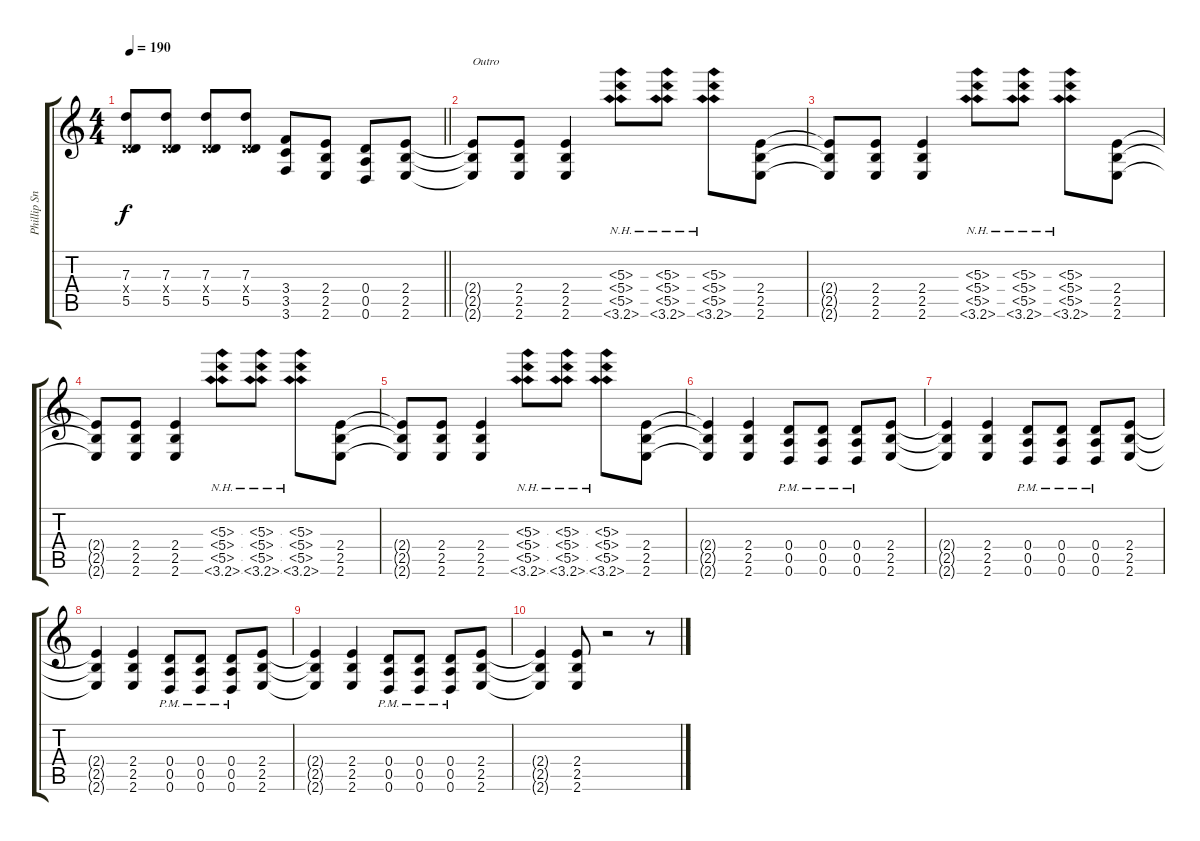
\track ("Phillip Sneed | Rhythm" "Phillip Sn") {instrument overdrivenguitar}
\staff {score tabs}
\tuning (E4 B3 G3 D3 A2 D2) {hide}
\ts (4 4)
\tempo 190
\clef g2
\barLineRight lightlight
\ks c
(7.3 0.4{x} 5.5).8{dy f} (7.3 0.4{x} 5.5).8 (7.3 0.4{x} 5.5).8 (7.3 0.4{x} 5.5).8 (3.4 3.5 3.6).8 (2.4 2.5 2.6).8 (0.4 0.5 0.6).8 (2.4 2.5 2.6).8 |
(2.4{t} 2.5{t} 2.6{t}).8{txt "Outro"} (2.4 2.5 2.6).8 (2.4 2.5 2.6).4 (5.3{nh} 5.4{nh} 5.5{nh} 3.6{nh}).8 (5.3{nh} 5.4{nh} 5.5{nh} 3.6{nh}).8 (5.3{nh} 5.4{nh} 5.5{nh} 3.6{nh}).8 (2.4 2.5 2.6).8 |
(2.4{t} 2.5{t} 2.6{t}).8 (2.4 2.5 2.6).8 (2.4 2.5 2.6).4 (5.3{nh} 5.4{nh} 5.5{nh} 3.6{nh}).8 (5.3{nh} 5.4{nh} 5.5{nh} 3.6{nh}).8 (5.3{nh} 5.4{nh} 5.5{nh} 3.6{nh}).8 (2.4 2.5 2.6).8 |
(2.4{t} 2.5{t} 2.6{t}).8 (2.4 2.5 2.6).8 (2.4 2.5 2.6).4 (5.3{nh} 5.4{nh} 5.5{nh} 3.6{nh}).8 (5.3{nh} 5.4{nh} 5.5{nh} 3.6{nh}).8 (5.3{nh} 5.4{nh} 5.5{nh} 3.6{nh}).8 (2.4 2.5 2.6).8 |
(2.4{t} 2.5{t} 2.6{t}).8 (2.4 2.5 2.6).8 (2.4 2.5 2.6).4 (5.3{nh} 5.4{nh} 5.5{nh} 3.6{nh}).8 (5.3{nh} 5.4{nh} 5.5{nh} 3.6{nh}).8 (5.3{nh} 5.4{nh} 5.5{nh} 3.6{nh}).8 (2.4 2.5 2.6).8 |
(2.4{t} 2.5{t} 2.6{t}).4 (2.4 2.5 2.6).4 (0.4{pm} 0.5{pm} 0.6{pm}).8 (0.4{pm} 0.5{pm} 0.6{pm}).8 (0.4{pm} 0.5{pm} 0.6{pm}).8 (2.4 2.5 2.6).8 |
(2.4{t} 2.5{t} 2.6{t}).4 (2.4 2.5 2.6).4 (0.4{pm} 0.5{pm} 0.6{pm}).8 (0.4{pm} 0.5{pm} 0.6{pm}).8 (0.4{pm} 0.5{pm} 0.6{pm}).8 (2.4 2.5 2.6).8 |
(2.4{t} 2.5{t} 2.6{t}).4 (2.4 2.5 2.6).4 (0.4{pm} 0.5{pm} 0.6{pm}).8 (0.4{pm} 0.5{pm} 0.6{pm}).8 (0.4{pm} 0.5{pm} 0.6{pm}).8 (2.4 2.5 2.6).8 |
(2.4{t} 2.5{t} 2.6{t}).4 (2.4 2.5 2.6).4 (0.4{pm} 0.5{pm} 0.6{pm}).8 (0.4{pm} 0.5{pm} 0.6{pm}).8 (0.4{pm} 0.5{pm} 0.6{pm}).8 (2.4 2.5 2.6).8 |
(2.4{t} 2.5{t} 2.6{t}).4 (2.4 2.5 2.6).8 r.2 r.8
